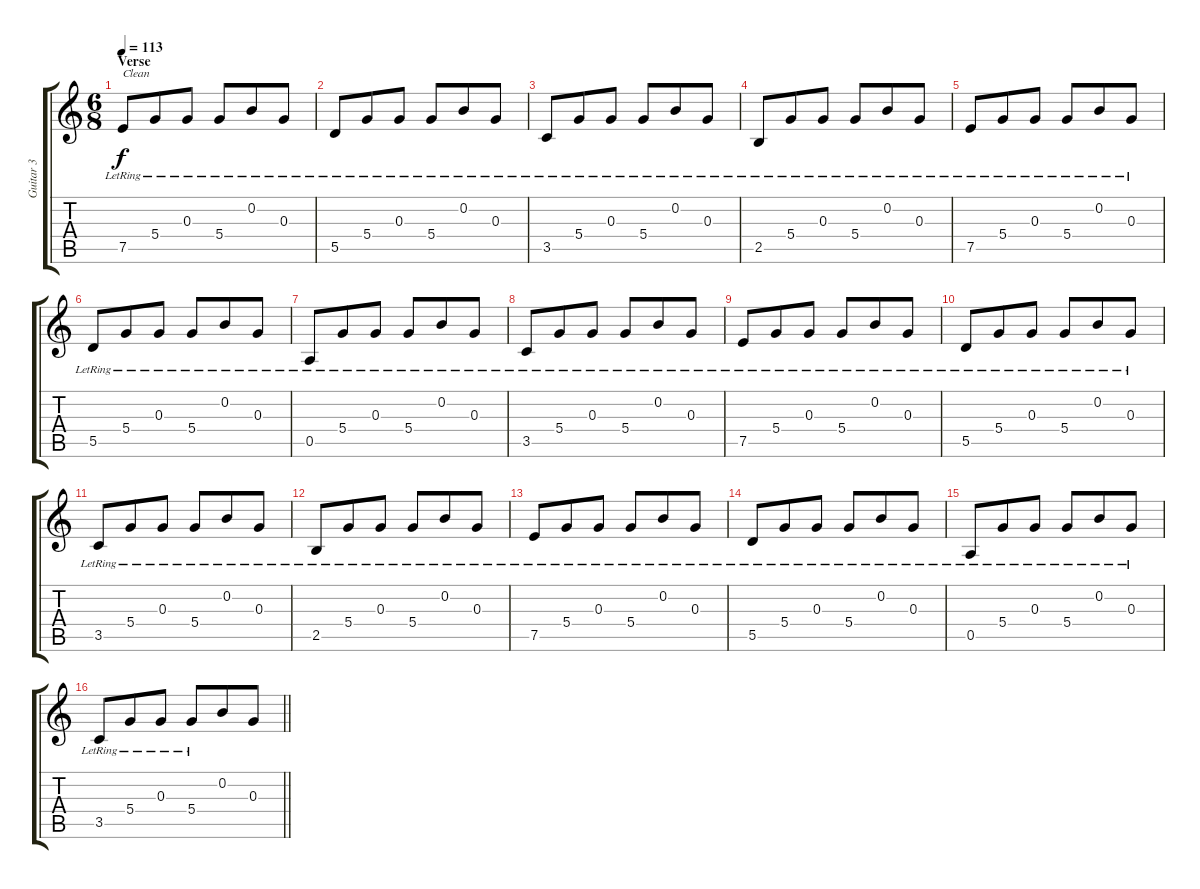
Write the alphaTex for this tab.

\track ("Guitar 3" "Guitar 3") {instrument electricguitarjazz}
\staff {score tabs}
\tuning (E4 B3 G3 D3 A2 E2) {hide}
\ts (6 8)
\section ("" "Verse")
\tempo 113
\clef g2
\ks c
7.5{lr}.8{txt "Clean" dy f instrument electricguitarjazz} 5.4{lr}.8 0.3{lr}.8 5.4{lr}.8 0.2{lr}.8 0.3{lr}.8 |
5.5{lr}.8 5.4{lr}.8 0.3{lr}.8 5.4{lr}.8 0.2{lr}.8 0.3{lr}.8 |
3.5{lr}.8 5.4{lr}.8 0.3{lr}.8 5.4{lr}.8 0.2{lr}.8 0.3{lr}.8 |
2.5{lr}.8 5.4{lr}.8 0.3{lr}.8 5.4{lr}.8 0.2{lr}.8 0.3{lr}.8 |
7.5{lr}.8 5.4{lr}.8 0.3{lr}.8 5.4{lr}.8 0.2{lr}.8 0.3{lr}.8 |
5.5{lr}.8 5.4{lr}.8 0.3{lr}.8 5.4{lr}.8 0.2{lr}.8 0.3{lr}.8 |
0.5{lr}.8 5.4{lr}.8 0.3{lr}.8 5.4{lr}.8 0.2{lr}.8 0.3{lr}.8 |
3.5{lr}.8 5.4{lr}.8 0.3{lr}.8 5.4{lr}.8 0.2{lr}.8 0.3{lr}.8 |
7.5{lr}.8 5.4{lr}.8 0.3{lr}.8 5.4{lr}.8 0.2{lr}.8 0.3{lr}.8 |
5.5{lr}.8 5.4{lr}.8 0.3{lr}.8 5.4{lr}.8 0.2{lr}.8 0.3{lr}.8 |
3.5{lr}.8 5.4{lr}.8 0.3{lr}.8 5.4{lr}.8 0.2{lr}.8 0.3{lr}.8 |
2.5{lr}.8 5.4{lr}.8 0.3{lr}.8 5.4{lr}.8 0.2{lr}.8 0.3{lr}.8 |
7.5{lr}.8 5.4{lr}.8 0.3{lr}.8 5.4{lr}.8 0.2{lr}.8 0.3{lr}.8 |
5.5{lr}.8 5.4{lr}.8 0.3{lr}.8 5.4{lr}.8 0.2{lr}.8 0.3{lr}.8 |
0.5{lr}.8 5.4{lr}.8 0.3{lr}.8 5.4{lr}.8 0.2{lr}.8 0.3{lr}.8 |
\barLineRight lightlight
3.5{lr}.8 5.4{lr}.8 0.3{lr}.8 5.4{lr}.8 0.2.8 0.3.8
